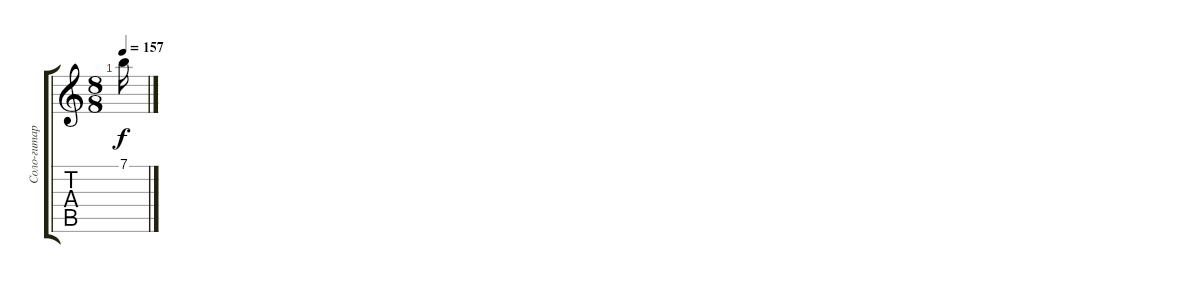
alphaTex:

\track ("Соло-гитара" "Соло-гитар") {instrument overdrivenguitar}
\staff {score tabs}
\tuning (E4 B3 G3 D3 A2 E2) {hide}
\ts (8 8)
\tempo 157
\clef g2
\ks c
7.1{t}.16{dy f}
